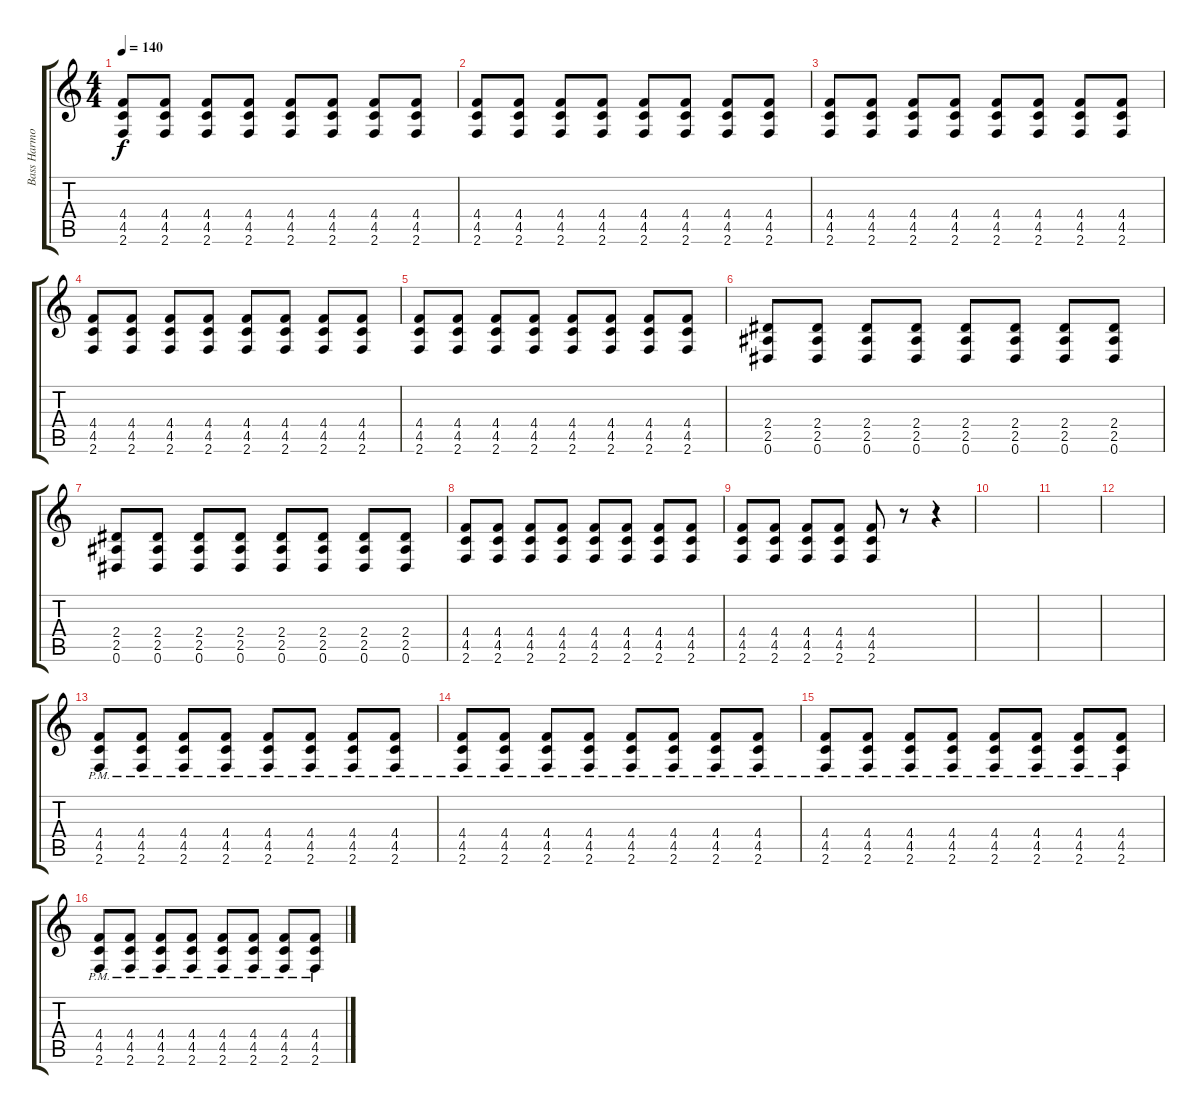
\track ("Bass Harmonics" "Bass Harmo") {instrument overdrivenguitar}
\staff {score tabs}
\tuning (Eb4 Bb3 Gb3 Db3 Ab2 Eb2) {hide}
\ts (4 4)
\tempo 140
\clef g2
\ks c
(4.4 4.5 2.6).8{dy f} (4.4 4.5 2.6).8 (4.4 4.5 2.6).8 (4.4 4.5 2.6).8 (4.4 4.5 2.6).8 (4.4 4.5 2.6).8 (4.4 4.5 2.6).8 (4.4 4.5 2.6).8 |
(4.4 4.5 2.6).8 (4.4 4.5 2.6).8 (4.4 4.5 2.6).8 (4.4 4.5 2.6).8 (4.4 4.5 2.6).8 (4.4 4.5 2.6).8 (4.4 4.5 2.6).8 (4.4 4.5 2.6).8 |
(4.4 4.5 2.6).8 (4.4 4.5 2.6).8 (4.4 4.5 2.6).8 (4.4 4.5 2.6).8 (4.4 4.5 2.6).8 (4.4 4.5 2.6).8 (4.4 4.5 2.6).8 (4.4 4.5 2.6).8 |
(4.4 4.5 2.6).8 (4.4 4.5 2.6).8 (4.4 4.5 2.6).8 (4.4 4.5 2.6).8 (4.4 4.5 2.6).8 (4.4 4.5 2.6).8 (4.4 4.5 2.6).8 (4.4 4.5 2.6).8 |
(4.4 4.5 2.6).8 (4.4 4.5 2.6).8 (4.4 4.5 2.6).8 (4.4 4.5 2.6).8 (4.4 4.5 2.6).8 (4.4 4.5 2.6).8 (4.4 4.5 2.6).8 (4.4 4.5 2.6).8 |
(2.4 2.5 0.6).8 (2.4 2.5 0.6).8 (2.4 2.5 0.6).8 (2.4 2.5 0.6).8 (2.4 2.5 0.6).8 (2.4 2.5 0.6).8 (2.4 2.5 0.6).8 (2.4 2.5 0.6).8 |
(2.4 2.5 0.6).8 (2.4 2.5 0.6).8 (2.4 2.5 0.6).8 (2.4 2.5 0.6).8 (2.4 2.5 0.6).8 (2.4 2.5 0.6).8 (2.4 2.5 0.6).8 (2.4 2.5 0.6).8 |
(4.4 4.5 2.6).8 (4.4 4.5 2.6).8 (4.4 4.5 2.6).8 (4.4 4.5 2.6).8 (4.4 4.5 2.6).8 (4.4 4.5 2.6).8 (4.4 4.5 2.6).8 (4.4 4.5 2.6).8 |
(4.4 4.5 2.6).8 (4.4 4.5 2.6).8 (4.4 4.5 2.6).8 (4.4 4.5 2.6).8 (4.4 4.5 2.6).8 r.8 r.4 |
|
|
|
(4.4{pm} 4.5{pm} 2.6{pm}).8 (4.4{pm} 4.5{pm} 2.6{pm}).8 (4.4{pm} 4.5{pm} 2.6{pm}).8 (4.4{pm} 4.5{pm} 2.6{pm}).8 (4.4{pm} 4.5{pm} 2.6{pm}).8 (4.4{pm} 4.5{pm} 2.6{pm}).8 (4.4{pm} 4.5{pm} 2.6{pm}).8 (4.4{pm} 4.5{pm} 2.6{pm}).8 |
(4.4{pm} 4.5{pm} 2.6{pm}).8 (4.4{pm} 4.5{pm} 2.6{pm}).8 (4.4{pm} 4.5{pm} 2.6{pm}).8 (4.4{pm} 4.5{pm} 2.6{pm}).8 (4.4{pm} 4.5{pm} 2.6{pm}).8 (4.4{pm} 4.5{pm} 2.6{pm}).8 (4.4{pm} 4.5{pm} 2.6{pm}).8 (4.4{pm} 4.5{pm} 2.6{pm}).8 |
(4.4{pm} 4.5{pm} 2.6{pm}).8 (4.4{pm} 4.5{pm} 2.6{pm}).8 (4.4{pm} 4.5{pm} 2.6{pm}).8 (4.4{pm} 4.5{pm} 2.6{pm}).8 (4.4{pm} 4.5{pm} 2.6{pm}).8 (4.4{pm} 4.5{pm} 2.6{pm}).8 (4.4{pm} 4.5{pm} 2.6{pm}).8 (4.4{pm} 4.5{pm} 2.6{pm}).8 |
(4.4{pm} 4.5{pm} 2.6{pm}).8 (4.4{pm} 4.5{pm} 2.6{pm}).8 (4.4{pm} 4.5{pm} 2.6{pm}).8 (4.4{pm} 4.5{pm} 2.6{pm}).8 (4.4{pm} 4.5{pm} 2.6{pm}).8 (4.4{pm} 4.5{pm} 2.6{pm}).8 (4.4{pm} 4.5{pm} 2.6{pm}).8 (4.4{pm} 4.5{pm} 2.6{pm}).8
